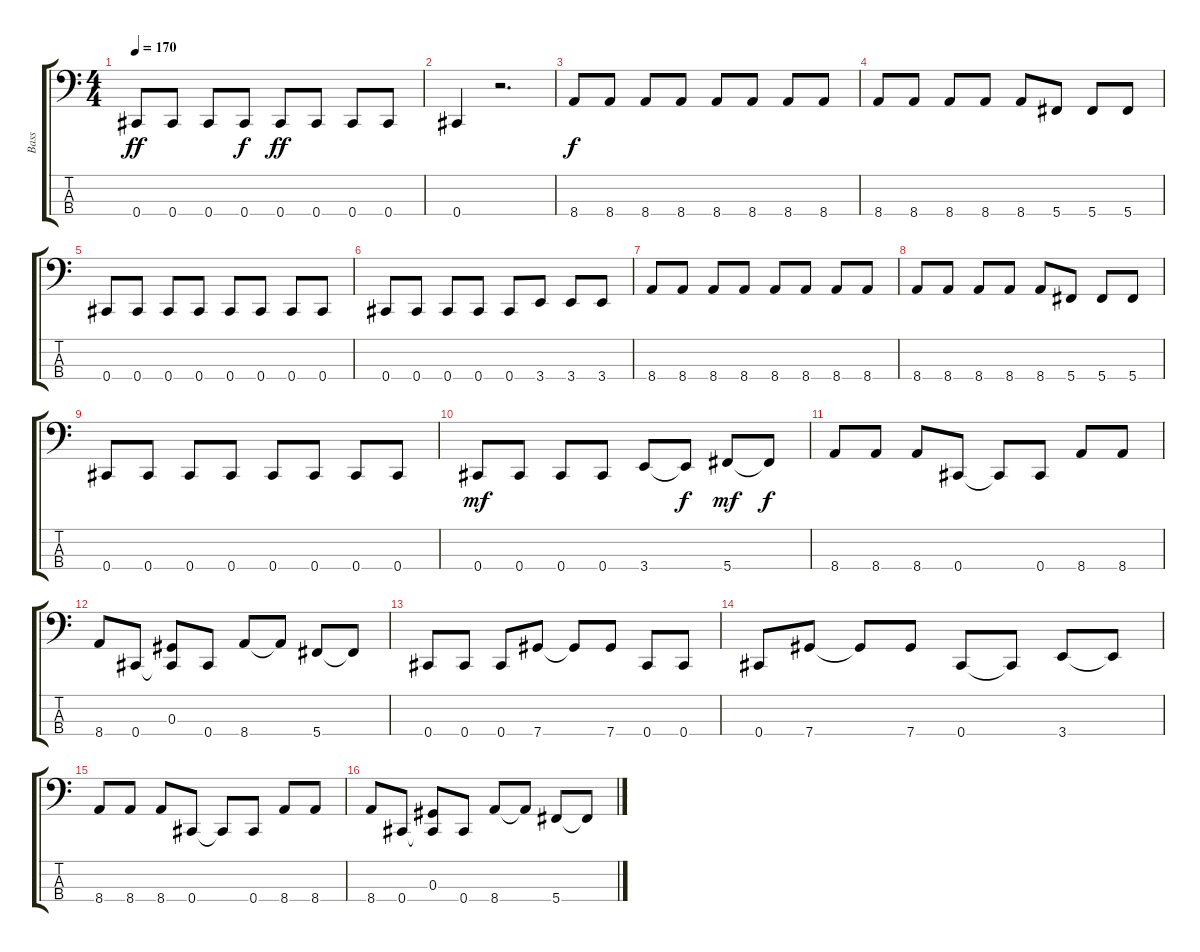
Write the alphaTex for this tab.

\track ("Bass" "Bass") {instrument electricbasspick}
\staff {score tabs}
\tuning (Gb2 Db2 Ab1 Db1) {hide}
\ts (4 4)
\tempo 170
\clef f4
\ks c
0.4.8{dy ff} 0.4.8 0.4.8 0.4.8{dy f} 0.4.8{dy ff} 0.4.8 0.4.8 0.4.8 |
0.4.4 r.2{d} |
8.4.8{dy f} 8.4.8 8.4.8 8.4.8 8.4.8 8.4.8 8.4.8 8.4.8 |
8.4.8 8.4.8 8.4.8 8.4.8 8.4.8 5.4.8 5.4.8 5.4.8 |
0.4.8 0.4.8 0.4.8 0.4.8 0.4.8 0.4.8 0.4.8 0.4.8 |
0.4.8 0.4.8 0.4.8 0.4.8 0.4.8 3.4.8 3.4.8 3.4.8 |
8.4.8 8.4.8 8.4.8 8.4.8 8.4.8 8.4.8 8.4.8 8.4.8 |
8.4.8 8.4.8 8.4.8 8.4.8 8.4.8 5.4.8 5.4.8 5.4.8 |
0.4.8 0.4.8 0.4.8 0.4.8 0.4.8 0.4.8 0.4.8 0.4.8 |
0.4.8{dy mf} 0.4.8 0.4.8 0.4.8 3.4.8 3.4{t}.8{dy f} 5.4.8{dy mf} 5.4{t}.8{dy f} |
8.4.8 8.4.8 8.4.8 0.4.8 0.4{t}.8 0.4.8 8.4.8 8.4.8 |
8.4.8 0.4.8 (0.3 0.4{t}).8 0.4.8 8.4.8 8.4{t}.8 5.4.8 5.4{t}.8 |
0.4.8 0.4.8 0.4.8 7.4.8 7.4{t}.8 7.4.8 0.4.8 0.4.8 |
0.4.8 7.4.8 7.4{t}.8 7.4.8 0.4.8 0.4{t}.8 3.4.8 3.4{t}.8 |
8.4.8 8.4.8 8.4.8 0.4.8 0.4{t}.8 0.4.8 8.4.8 8.4.8 |
8.4.8 0.4.8 (0.3 0.4{t}).8 0.4.8 8.4.8 8.4{t}.8 5.4.8 5.4{t}.8
